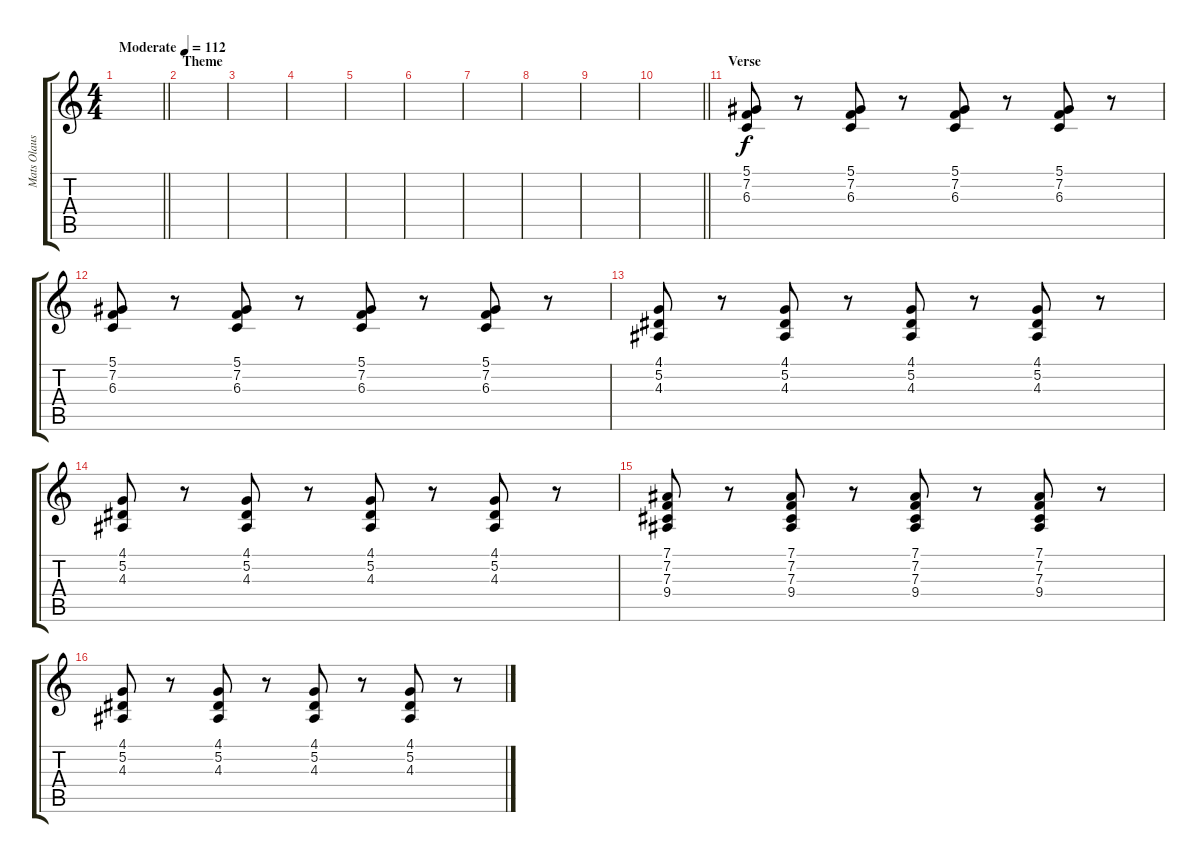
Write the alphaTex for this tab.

\track ("Mats Olausson" "Mats Olaus") {instrument honkytonkpiano}
\staff {score tabs}
\tuning (Eb4 Bb3 Gb3 Db3 Ab2 Eb2) {hide}
\ts (4 4)
\tempo (112 "Moderate")
\clef g2
\barLineRight lightlight
\ks c
|
\section ("" "Theme")
|
|
|
|
|
|
|
|
\barLineRight lightlight
|
\section ("" "Verse")
(5.1 7.2 6.3).8 r.8 (5.1 7.2 6.3).8 r.8 (5.1 7.2 6.3).8 r.8 (5.1 7.2 6.3).8 r.8 |
(5.1 7.2 6.3).8 r.8 (5.1 7.2 6.3).8 r.8 (5.1 7.2 6.3).8 r.8 (5.1 7.2 6.3).8 r.8 |
(4.1 5.2 4.3).8 r.8 (4.1 5.2 4.3).8 r.8 (4.1 5.2 4.3).8 r.8 (4.1 5.2 4.3).8 r.8 |
(4.1 5.2 4.3).8 r.8 (4.1 5.2 4.3).8 r.8 (4.1 5.2 4.3).8 r.8 (4.1 5.2 4.3).8 r.8 |
(7.1 7.2 7.3 9.4).8 r.8 (7.1 7.2 7.3 9.4).8 r.8 (7.1 7.2 7.3 9.4).8 r.8 (7.1 7.2 7.3 9.4).8 r.8 |
(4.1 5.2 4.3).8 r.8 (4.1 5.2 4.3).8 r.8 (4.1 5.2 4.3).8 r.8 (4.1 5.2 4.3).8 r.8
